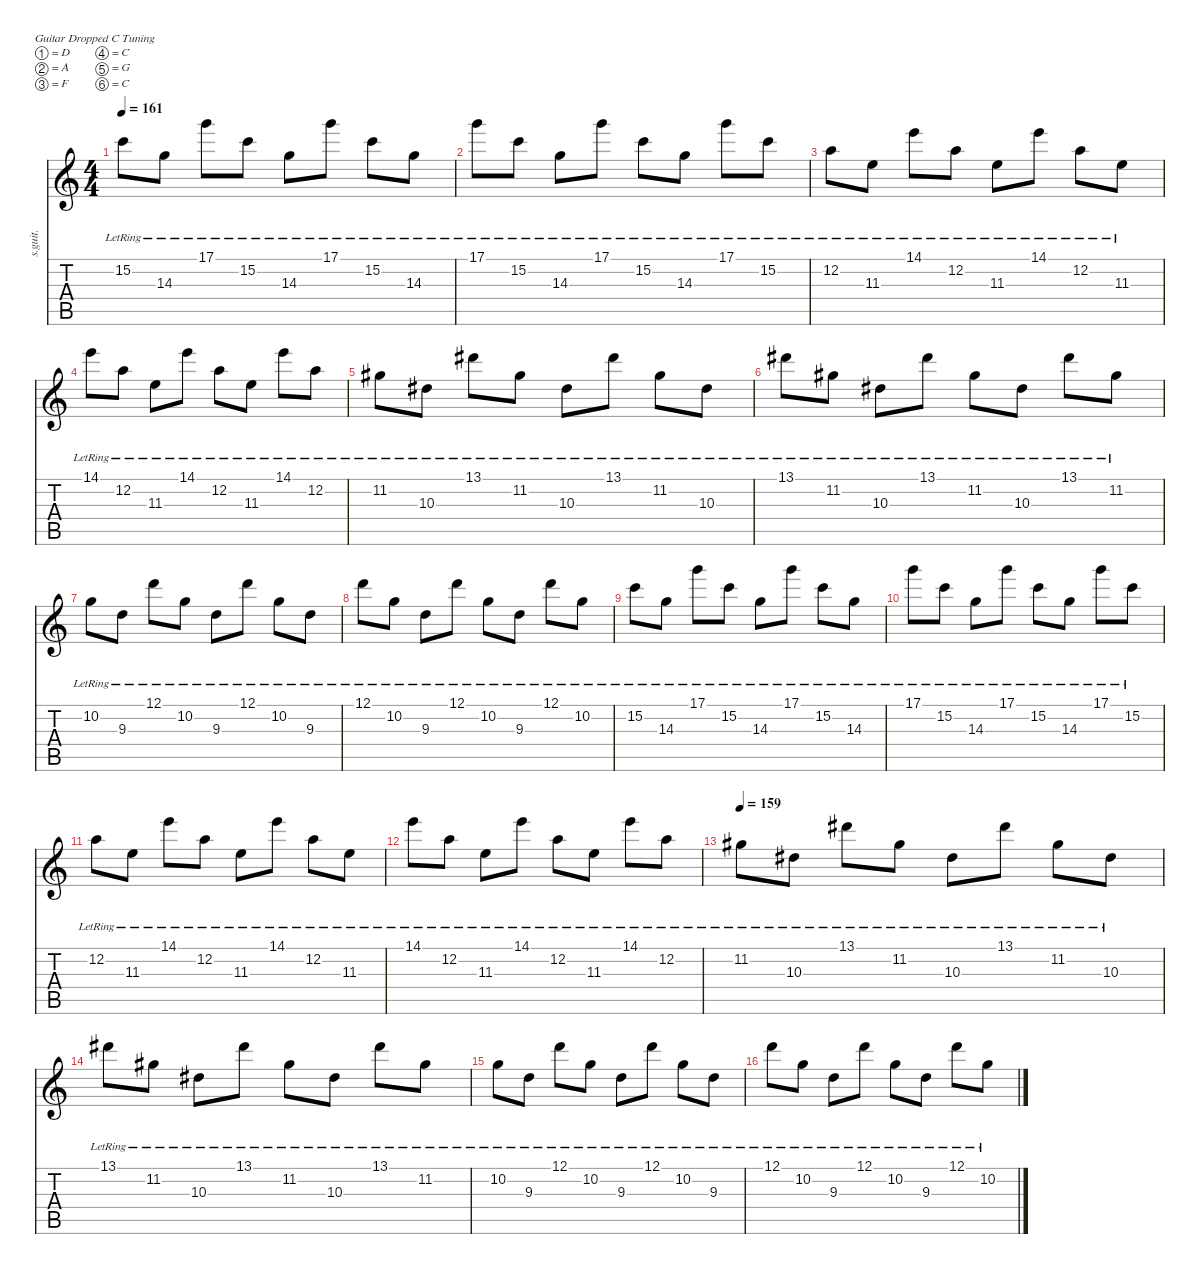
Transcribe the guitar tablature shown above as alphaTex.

\defaultSystemsLayout 4
\hideDynamics
\bracketExtendMode nobrackets
\track ("Rhythm 1" "s.guit.") {instrument distortionguitar}
\staff {score tabs}
\tuning (D4 A3 F3 C3 G2 C2)
\ts (4 4)
\tempo 161
\clef g2
\ks c
15.2{lr}.8{lyrics (0 "") lyrics (1 "") lyrics (2 "") lyrics (3 "") lyrics (4 "") dy mf} 14.3{lr}.8{lyrics (0 "") lyrics (1 "") lyrics (2 "") lyrics (3 "") lyrics (4 "")} 17.1{lr}.8{lyrics (0 "") lyrics (1 "") lyrics (2 "") lyrics (3 "") lyrics (4 "")} 15.2{lr}.8{lyrics (0 "") lyrics (1 "") lyrics (2 "") lyrics (3 "") lyrics (4 "")} 14.3{lr}.8{lyrics (0 "") lyrics (1 "") lyrics (2 "") lyrics (3 "") lyrics (4 "")} 17.1{lr}.8{lyrics (0 "") lyrics (1 "") lyrics (2 "") lyrics (3 "") lyrics (4 "")} 15.2{lr}.8{lyrics (0 "") lyrics (1 "") lyrics (2 "") lyrics (3 "") lyrics (4 "")} 14.3{lr}.8{lyrics (0 "") lyrics (1 "") lyrics (2 "") lyrics (3 "") lyrics (4 "")} |
17.1{lr}.8{lyrics (0 "") lyrics (1 "") lyrics (2 "") lyrics (3 "") lyrics (4 "")} 15.2{lr}.8{lyrics (0 "") lyrics (1 "") lyrics (2 "") lyrics (3 "") lyrics (4 "")} 14.3{lr}.8{lyrics (0 "") lyrics (1 "") lyrics (2 "") lyrics (3 "") lyrics (4 "")} 17.1{lr}.8{lyrics (0 "") lyrics (1 "") lyrics (2 "") lyrics (3 "") lyrics (4 "")} 15.2{lr}.8{lyrics (0 "") lyrics (1 "") lyrics (2 "") lyrics (3 "") lyrics (4 "")} 14.3{lr}.8{lyrics (0 "") lyrics (1 "") lyrics (2 "") lyrics (3 "") lyrics (4 "")} 17.1{lr}.8{lyrics (0 "") lyrics (1 "") lyrics (2 "") lyrics (3 "") lyrics (4 "")} 15.2{lr}.8{lyrics (0 "") lyrics (1 "") lyrics (2 "") lyrics (3 "") lyrics (4 "")} |
12.2{lr}.8{lyrics (0 "") lyrics (1 "") lyrics (2 "") lyrics (3 "") lyrics (4 "")} 11.3{lr}.8{lyrics (0 "") lyrics (1 "") lyrics (2 "") lyrics (3 "") lyrics (4 "")} 14.1{lr}.8{lyrics (0 "") lyrics (1 "") lyrics (2 "") lyrics (3 "") lyrics (4 "")} 12.2{lr}.8{lyrics (0 "") lyrics (1 "") lyrics (2 "") lyrics (3 "") lyrics (4 "")} 11.3{lr}.8{lyrics (0 "") lyrics (1 "") lyrics (2 "") lyrics (3 "") lyrics (4 "")} 14.1{lr}.8{lyrics (0 "") lyrics (1 "") lyrics (2 "") lyrics (3 "") lyrics (4 "")} 12.2{lr}.8{lyrics (0 "") lyrics (1 "") lyrics (2 "") lyrics (3 "") lyrics (4 "")} 11.3{lr}.8{lyrics (0 "") lyrics (1 "") lyrics (2 "") lyrics (3 "") lyrics (4 "")} |
14.1{lr}.8{lyrics (0 "") lyrics (1 "") lyrics (2 "") lyrics (3 "") lyrics (4 "")} 12.2{lr}.8{lyrics (0 "") lyrics (1 "") lyrics (2 "") lyrics (3 "") lyrics (4 "")} 11.3{lr}.8{lyrics (0 "") lyrics (1 "") lyrics (2 "") lyrics (3 "") lyrics (4 "")} 14.1{lr}.8{lyrics (0 "") lyrics (1 "") lyrics (2 "") lyrics (3 "") lyrics (4 "")} 12.2{lr}.8{lyrics (0 "") lyrics (1 "") lyrics (2 "") lyrics (3 "") lyrics (4 "")} 11.3{lr}.8{lyrics (0 "") lyrics (1 "") lyrics (2 "") lyrics (3 "") lyrics (4 "")} 14.1{lr}.8{lyrics (0 "") lyrics (1 "") lyrics (2 "") lyrics (3 "") lyrics (4 "")} 12.2{lr}.8{lyrics (0 "") lyrics (1 "") lyrics (2 "") lyrics (3 "") lyrics (4 "")} |
11.2{lr acc #}.8{lyrics (0 "") lyrics (1 "") lyrics (2 "") lyrics (3 "") lyrics (4 "")} 10.3{lr acc #}.8{lyrics (0 "") lyrics (1 "") lyrics (2 "") lyrics (3 "") lyrics (4 "")} 13.1{lr acc #}.8{lyrics (0 "") lyrics (1 "") lyrics (2 "") lyrics (3 "") lyrics (4 "")} 11.2{lr acc #}.8{lyrics (0 "") lyrics (1 "") lyrics (2 "") lyrics (3 "") lyrics (4 "")} 10.3{lr acc #}.8{lyrics (0 "") lyrics (1 "") lyrics (2 "") lyrics (3 "") lyrics (4 "")} 13.1{lr acc #}.8{lyrics (0 "") lyrics (1 "") lyrics (2 "") lyrics (3 "") lyrics (4 "")} 11.2{lr acc #}.8{lyrics (0 "") lyrics (1 "") lyrics (2 "") lyrics (3 "") lyrics (4 "")} 10.3{lr acc #}.8{lyrics (0 "") lyrics (1 "") lyrics (2 "") lyrics (3 "") lyrics (4 "")} |
13.1{lr acc #}.8{lyrics (0 "") lyrics (1 "") lyrics (2 "") lyrics (3 "") lyrics (4 "")} 11.2{lr acc #}.8{lyrics (0 "") lyrics (1 "") lyrics (2 "") lyrics (3 "") lyrics (4 "")} 10.3{lr acc #}.8{lyrics (0 "") lyrics (1 "") lyrics (2 "") lyrics (3 "") lyrics (4 "")} 13.1{lr acc #}.8{lyrics (0 "") lyrics (1 "") lyrics (2 "") lyrics (3 "") lyrics (4 "")} 11.2{lr acc #}.8{lyrics (0 "") lyrics (1 "") lyrics (2 "") lyrics (3 "") lyrics (4 "")} 10.3{lr acc #}.8{lyrics (0 "") lyrics (1 "") lyrics (2 "") lyrics (3 "") lyrics (4 "")} 13.1{lr acc #}.8{lyrics (0 "") lyrics (1 "") lyrics (2 "") lyrics (3 "") lyrics (4 "")} 11.2{lr acc #}.8{lyrics (0 "") lyrics (1 "") lyrics (2 "") lyrics (3 "") lyrics (4 "")} |
10.2{lr}.8{lyrics (0 "") lyrics (1 "") lyrics (2 "") lyrics (3 "") lyrics (4 "")} 9.3{lr}.8{lyrics (0 "") lyrics (1 "") lyrics (2 "") lyrics (3 "") lyrics (4 "")} 12.1{lr}.8{lyrics (0 "") lyrics (1 "") lyrics (2 "") lyrics (3 "") lyrics (4 "")} 10.2{lr}.8{lyrics (0 "") lyrics (1 "") lyrics (2 "") lyrics (3 "") lyrics (4 "")} 9.3{lr}.8{lyrics (0 "") lyrics (1 "") lyrics (2 "") lyrics (3 "") lyrics (4 "")} 12.1{lr}.8{lyrics (0 "") lyrics (1 "") lyrics (2 "") lyrics (3 "") lyrics (4 "")} 10.2{lr}.8{lyrics (0 "") lyrics (1 "") lyrics (2 "") lyrics (3 "") lyrics (4 "")} 9.3{lr}.8{lyrics (0 "") lyrics (1 "") lyrics (2 "") lyrics (3 "") lyrics (4 "")} |
12.1{lr}.8{lyrics (0 "") lyrics (1 "") lyrics (2 "") lyrics (3 "") lyrics (4 "")} 10.2{lr}.8{lyrics (0 "") lyrics (1 "") lyrics (2 "") lyrics (3 "") lyrics (4 "")} 9.3{lr}.8{lyrics (0 "") lyrics (1 "") lyrics (2 "") lyrics (3 "") lyrics (4 "")} 12.1{lr}.8{lyrics (0 "") lyrics (1 "") lyrics (2 "") lyrics (3 "") lyrics (4 "")} 10.2{lr}.8{lyrics (0 "") lyrics (1 "") lyrics (2 "") lyrics (3 "") lyrics (4 "")} 9.3{lr}.8{lyrics (0 "") lyrics (1 "") lyrics (2 "") lyrics (3 "") lyrics (4 "")} 12.1{lr}.8{lyrics (0 "") lyrics (1 "") lyrics (2 "") lyrics (3 "") lyrics (4 "")} 10.2{lr}.8{lyrics (0 "") lyrics (1 "") lyrics (2 "") lyrics (3 "") lyrics (4 "")} |
15.2{lr}.8{lyrics (0 "") lyrics (1 "") lyrics (2 "") lyrics (3 "") lyrics (4 "")} 14.3{lr}.8{lyrics (0 "") lyrics (1 "") lyrics (2 "") lyrics (3 "") lyrics (4 "")} 17.1{lr}.8{lyrics (0 "") lyrics (1 "") lyrics (2 "") lyrics (3 "") lyrics (4 "")} 15.2{lr}.8{lyrics (0 "") lyrics (1 "") lyrics (2 "") lyrics (3 "") lyrics (4 "")} 14.3{lr}.8{lyrics (0 "") lyrics (1 "") lyrics (2 "") lyrics (3 "") lyrics (4 "")} 17.1{lr}.8{lyrics (0 "") lyrics (1 "") lyrics (2 "") lyrics (3 "") lyrics (4 "")} 15.2{lr}.8{lyrics (0 "") lyrics (1 "") lyrics (2 "") lyrics (3 "") lyrics (4 "")} 14.3{lr}.8{lyrics (0 "") lyrics (1 "") lyrics (2 "") lyrics (3 "") lyrics (4 "")} |
17.1{lr}.8{lyrics (0 "") lyrics (1 "") lyrics (2 "") lyrics (3 "") lyrics (4 "")} 15.2{lr}.8{lyrics (0 "") lyrics (1 "") lyrics (2 "") lyrics (3 "") lyrics (4 "")} 14.3{lr}.8{lyrics (0 "") lyrics (1 "") lyrics (2 "") lyrics (3 "") lyrics (4 "")} 17.1{lr}.8{lyrics (0 "") lyrics (1 "") lyrics (2 "") lyrics (3 "") lyrics (4 "")} 15.2{lr}.8{lyrics (0 "") lyrics (1 "") lyrics (2 "") lyrics (3 "") lyrics (4 "")} 14.3{lr}.8{lyrics (0 "") lyrics (1 "") lyrics (2 "") lyrics (3 "") lyrics (4 "")} 17.1{lr}.8{lyrics (0 "") lyrics (1 "") lyrics (2 "") lyrics (3 "") lyrics (4 "")} 15.2{lr}.8{lyrics (0 "") lyrics (1 "") lyrics (2 "") lyrics (3 "") lyrics (4 "")} |
12.2{lr}.8{lyrics (0 "") lyrics (1 "") lyrics (2 "") lyrics (3 "") lyrics (4 "")} 11.3{lr}.8{lyrics (0 "") lyrics (1 "") lyrics (2 "") lyrics (3 "") lyrics (4 "")} 14.1{lr}.8{lyrics (0 "") lyrics (1 "") lyrics (2 "") lyrics (3 "") lyrics (4 "")} 12.2{lr}.8{lyrics (0 "") lyrics (1 "") lyrics (2 "") lyrics (3 "") lyrics (4 "")} 11.3{lr}.8{lyrics (0 "") lyrics (1 "") lyrics (2 "") lyrics (3 "") lyrics (4 "")} 14.1{lr}.8{lyrics (0 "") lyrics (1 "") lyrics (2 "") lyrics (3 "") lyrics (4 "")} 12.2{lr}.8{lyrics (0 "") lyrics (1 "") lyrics (2 "") lyrics (3 "") lyrics (4 "")} 11.3{lr}.8{lyrics (0 "") lyrics (1 "") lyrics (2 "") lyrics (3 "") lyrics (4 "")} |
14.1{lr}.8{lyrics (0 "") lyrics (1 "") lyrics (2 "") lyrics (3 "") lyrics (4 "")} 12.2{lr}.8{lyrics (0 "") lyrics (1 "") lyrics (2 "") lyrics (3 "") lyrics (4 "")} 11.3{lr}.8{lyrics (0 "") lyrics (1 "") lyrics (2 "") lyrics (3 "") lyrics (4 "")} 14.1{lr}.8{lyrics (0 "") lyrics (1 "") lyrics (2 "") lyrics (3 "") lyrics (4 "")} 12.2{lr}.8{lyrics (0 "") lyrics (1 "") lyrics (2 "") lyrics (3 "") lyrics (4 "")} 11.3{lr}.8{lyrics (0 "") lyrics (1 "") lyrics (2 "") lyrics (3 "") lyrics (4 "")} 14.1{lr}.8{lyrics (0 "") lyrics (1 "") lyrics (2 "") lyrics (3 "") lyrics (4 "")} 12.2{lr}.8{lyrics (0 "") lyrics (1 "") lyrics (2 "") lyrics (3 "") lyrics (4 "")} |
\tempo 159
11.2{lr acc #}.8{lyrics (0 "") lyrics (1 "") lyrics (2 "") lyrics (3 "") lyrics (4 "")} 10.3{lr acc #}.8{lyrics (0 "") lyrics (1 "") lyrics (2 "") lyrics (3 "") lyrics (4 "")} 13.1{lr acc #}.8{lyrics (0 "") lyrics (1 "") lyrics (2 "") lyrics (3 "") lyrics (4 "")} 11.2{lr acc #}.8{lyrics (0 "") lyrics (1 "") lyrics (2 "") lyrics (3 "") lyrics (4 "")} 10.3{lr acc #}.8{lyrics (0 "") lyrics (1 "") lyrics (2 "") lyrics (3 "") lyrics (4 "")} 13.1{lr acc #}.8{lyrics (0 "") lyrics (1 "") lyrics (2 "") lyrics (3 "") lyrics (4 "")} 11.2{lr acc #}.8{lyrics (0 "") lyrics (1 "") lyrics (2 "") lyrics (3 "") lyrics (4 "")} 10.3{lr acc #}.8{lyrics (0 "") lyrics (1 "") lyrics (2 "") lyrics (3 "") lyrics (4 "")} |
13.1{lr acc #}.8{lyrics (0 "") lyrics (1 "") lyrics (2 "") lyrics (3 "") lyrics (4 "")} 11.2{lr acc #}.8{lyrics (0 "") lyrics (1 "") lyrics (2 "") lyrics (3 "") lyrics (4 "")} 10.3{lr acc #}.8{lyrics (0 "") lyrics (1 "") lyrics (2 "") lyrics (3 "") lyrics (4 "")} 13.1{lr acc #}.8{lyrics (0 "") lyrics (1 "") lyrics (2 "") lyrics (3 "") lyrics (4 "")} 11.2{lr acc #}.8{lyrics (0 "") lyrics (1 "") lyrics (2 "") lyrics (3 "") lyrics (4 "")} 10.3{lr acc #}.8{lyrics (0 "") lyrics (1 "") lyrics (2 "") lyrics (3 "") lyrics (4 "")} 13.1{lr acc #}.8{lyrics (0 "") lyrics (1 "") lyrics (2 "") lyrics (3 "") lyrics (4 "")} 11.2{lr acc #}.8{lyrics (0 "") lyrics (1 "") lyrics (2 "") lyrics (3 "") lyrics (4 "")} |
10.2{lr}.8{lyrics (0 "") lyrics (1 "") lyrics (2 "") lyrics (3 "") lyrics (4 "")} 9.3{lr}.8{lyrics (0 "") lyrics (1 "") lyrics (2 "") lyrics (3 "") lyrics (4 "")} 12.1{lr}.8{lyrics (0 "") lyrics (1 "") lyrics (2 "") lyrics (3 "") lyrics (4 "")} 10.2{lr}.8{lyrics (0 "") lyrics (1 "") lyrics (2 "") lyrics (3 "") lyrics (4 "")} 9.3{lr}.8{lyrics (0 "") lyrics (1 "") lyrics (2 "") lyrics (3 "") lyrics (4 "")} 12.1{lr}.8{lyrics (0 "") lyrics (1 "") lyrics (2 "") lyrics (3 "") lyrics (4 "")} 10.2{lr}.8{lyrics (0 "") lyrics (1 "") lyrics (2 "") lyrics (3 "") lyrics (4 "")} 9.3{lr}.8{lyrics (0 "") lyrics (1 "") lyrics (2 "") lyrics (3 "") lyrics (4 "")} |
12.1{lr}.8{lyrics (0 "") lyrics (1 "") lyrics (2 "") lyrics (3 "") lyrics (4 "")} 10.2{lr}.8{lyrics (0 "") lyrics (1 "") lyrics (2 "") lyrics (3 "") lyrics (4 "")} 9.3{lr}.8{lyrics (0 "") lyrics (1 "") lyrics (2 "") lyrics (3 "") lyrics (4 "")} 12.1{lr}.8{lyrics (0 "") lyrics (1 "") lyrics (2 "") lyrics (3 "") lyrics (4 "")} 10.2{lr}.8{lyrics (0 "") lyrics (1 "") lyrics (2 "") lyrics (3 "") lyrics (4 "")} 9.3{lr}.8{lyrics (0 "") lyrics (1 "") lyrics (2 "") lyrics (3 "") lyrics (4 "")} 12.1{lr}.8{lyrics (0 "") lyrics (1 "") lyrics (2 "") lyrics (3 "") lyrics (4 "")} 10.2{lr}.8{lyrics (0 "") lyrics (1 "") lyrics (2 "") lyrics (3 "") lyrics (4 "")}
